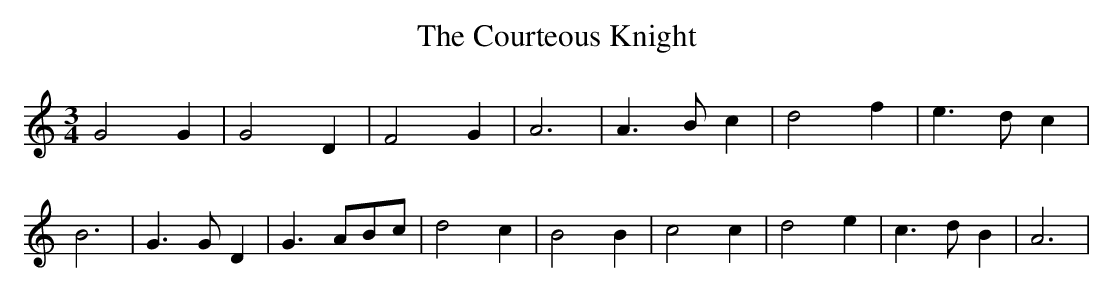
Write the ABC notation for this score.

X:1
T:The Courteous Knight
M:3/4
L:1/4
K:C
 G2 G| G2 D| F2 G| A3| A3/2 B/2 c| d2 f| e3/2 d/2 c| B3| G3/2 G/2 D|\
 G3/2 A/2B/2-c/2| d2 c| B2 B| c2 c| d2 e| c3/2 d/2 B| A3|
